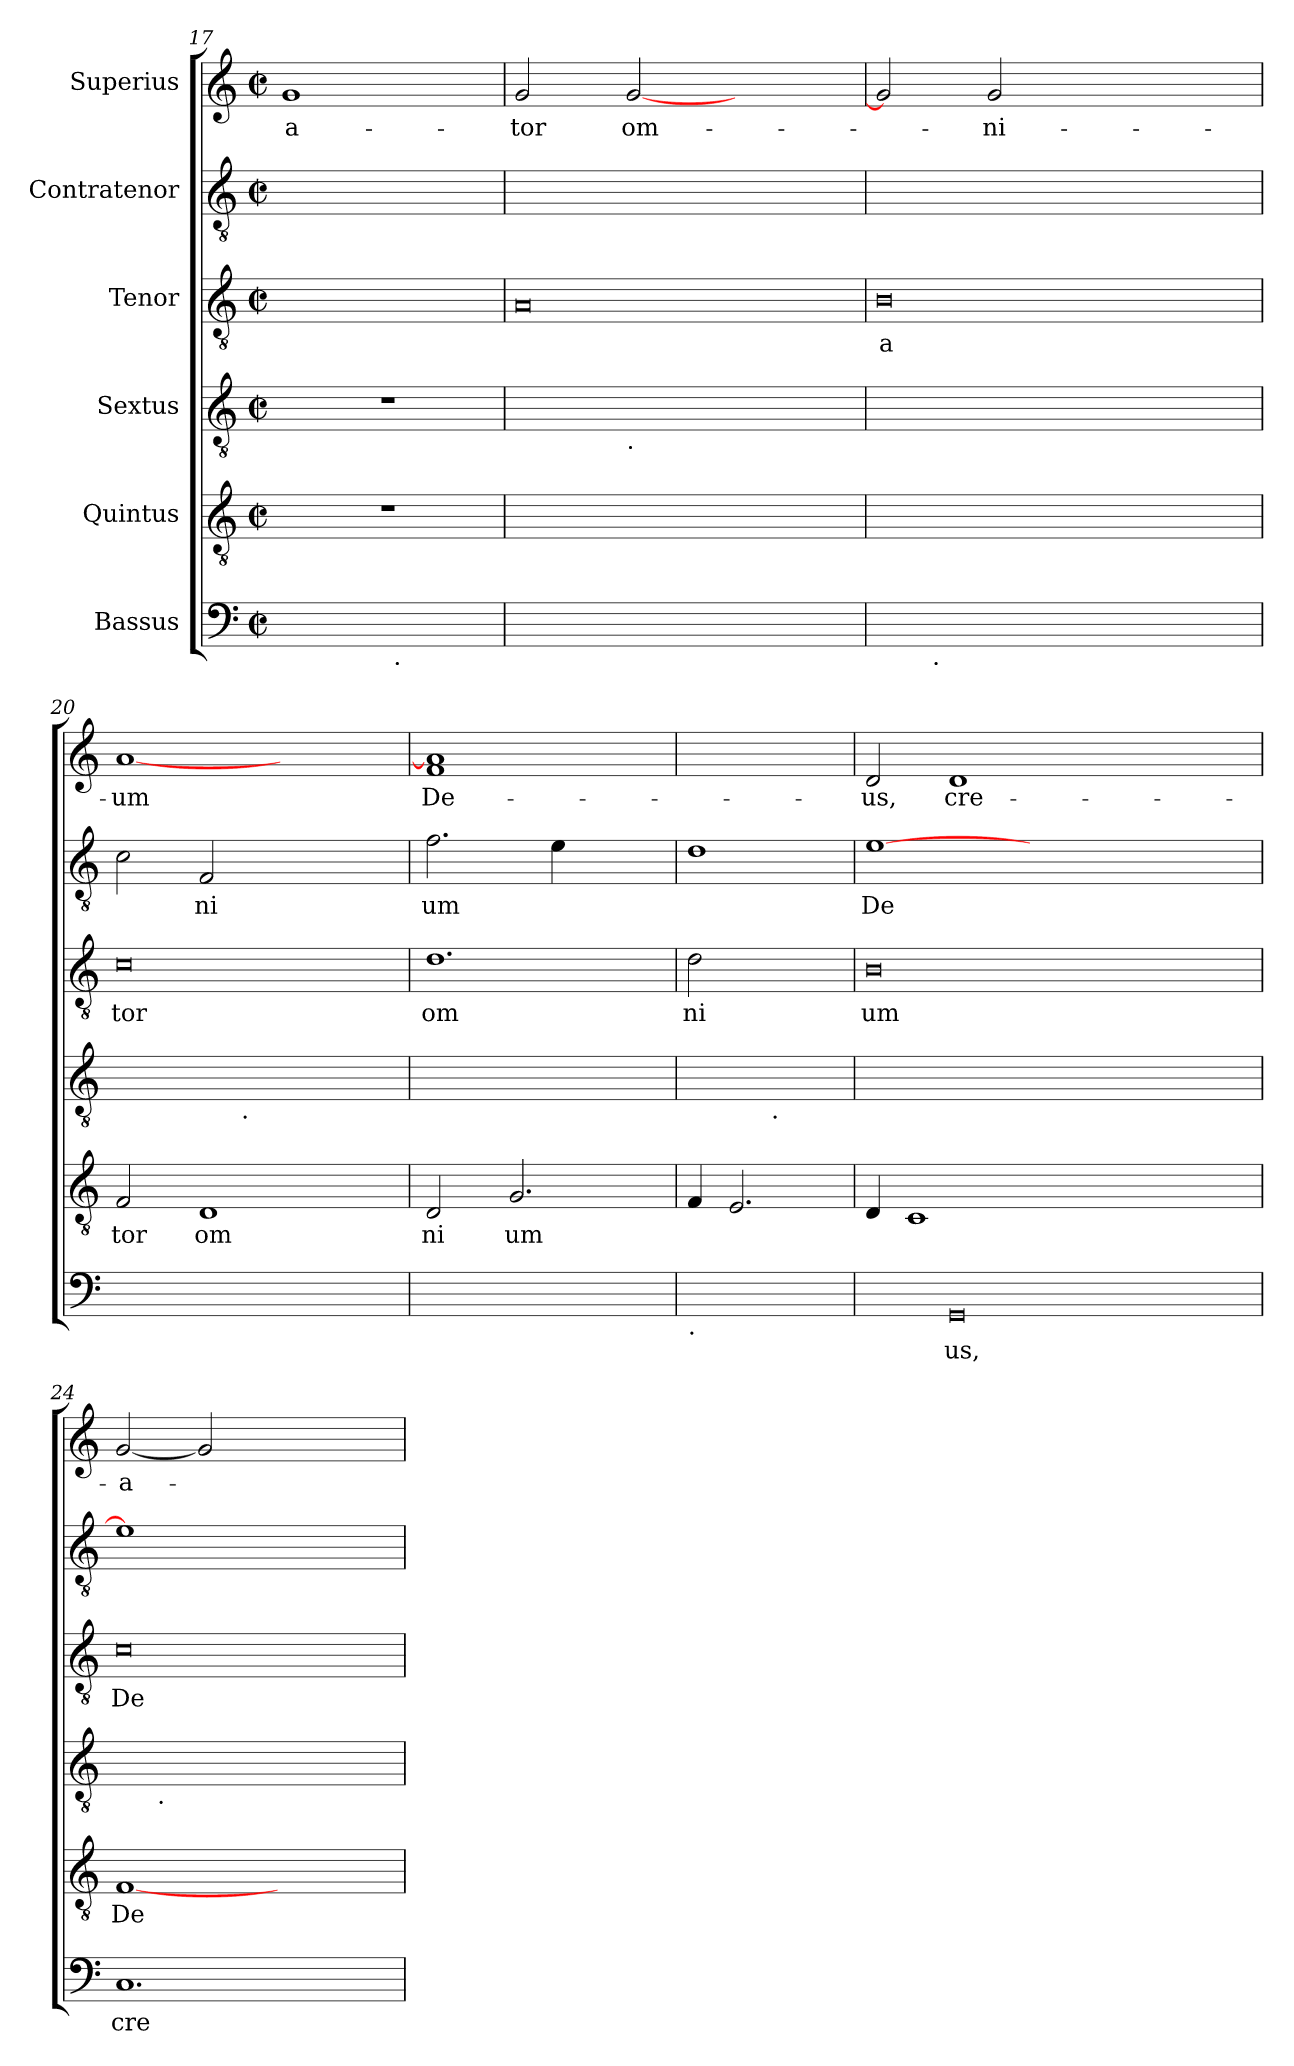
**kern	**text	**kern	**text	**kern	**kern	**text	**kern	**text	**kern	**text
*part6	*part6	*part5	*part5	*part4	*part3	*part3	*part2	*part2	*part1	*part1
*staff6	*staff6	*staff5	*staff5	*staff4	*staff3	*staff3	*staff2	*staff2	*staff1	*staff1
*I"Bassus	*	*I"Quintus	*	*I"Sextus	*I"Tenor	*	*I"Contratenor	*	*I"Superius	*
*clefF4	*	*clefGv2	*	*clefGv2	*clefGv2	*	*clefGv2	*	*clefG2	*
*k[]	*	*k[]	*	*k[]	*k[]	*	*k[]	*	*k[]	*
*C:	*	*C:	*	*C:	*C:	*	*C:	*	*C:	*
*M2/2	*	*M2/2	*	*M2/2	*M2/2	*	*M2/2	*	*M2/2	*
*met(c|)	*	*met(c|)	*	*met(c|)	*met(c|)	*	*met(c|)	*	*met(c|)	*
=17	=17	=17	=17	=17	=17	=17	=17	=17	=17	=17
!	!	!	!	!	!	!	!	!	!	!LO:LY:b
4ryy	.	1r	.	1r	1ryy	.	2ryy	.	1g	-a-
4ryy	.	.	.	.	.	.	.	.	.	.
!LO:TX:b:t=.	!	!	!	!	!	!	!	!	!	!
4ryy	.	.	.	.	.	.	2ryy	.	.	.
4ryy	.	.	.	.	.	.	.	.	.	.
=18	=18	=18	=18	=18	=18	=18	=18	=18	=18	=18
!	!	!	!	!	!	!	!	!	!	!LO:LY:b
4ryy	.	1ryy	.	4ryy	0A	.	2ryy	.	2g/	-tor
4ryy	.	.	.	4ryy	.	.	.	.	.	.
!	!	!	!	!LO:TX:b:t=.	!	!	!	!	!	!
!	!	!	!	!	!	!	!	!	!	!LO:LY:b
4ryy	.	.	.	4ryy	.	.	1.ryy	.	[2g/	om-
4ryy	.	.	.	4ryy	.	.	.	.	.	.
1ryy	.	1ryy	.	1ryy	.	.	.	.	1ryy	.
=19	=19	=19	=19	=19	=19	=19	=19	=19	=19	=19
!	!	!	!	!	!	!LO:LY:b	!	!	!	!
4ryy	.	1ryy	.	4ryy	0B	a	2ryy	.	2g/]	.
!LO:TX:b:t=.	!	!	!	!	!	!	!	!	!	!
4ryy	.	.	.	4ryy	.	.	.	.	.	.
!	!	!	!	!	!	!	!	!	!	!LO:LY:b
4ryy	.	.	.	4ryy	.	.	1.ryy	.	2g/	-ni-
4ryy	.	.	.	1ryy	.	.	.	.	.	.
1ryy	.	1ryy	.	.	.	.	.	.	1ryy	.
.	.	.	.	4ryy	.	.	.	.	.	.
=20	=20	=20	=20	=20	=20	=20	=20	=20	=20	=20
!	!	!	!LO:LY:b	!	!	!LO:LY:b	!	!	!	!LO:LY:b
4ryy	.	2F/	tor	4ryy	0c	tor	2c\	.	[1a	-um
1..ryy	.	.	.	4ryy	.	.	.	.	.	.
!	!	!	!LO:LY:b	!	!	!	!	!LO:LY:b	!	!
.	.	1D	om	4ryy	.	.	2F/	-ni	.	.
!	!	!	!	!LO:TX:b:t=.	!	!	!	!	!	!
.	.	.	.	4ryy	.	.	.	.	.	.
.	.	.	.	1ryy	.	.	1ryy	.	1ryy	.
.	.	2ryy	.	.	.	.	.	.	.	.
!!LO:LB:g=z
=21	=21	=21	=21	=21	=21	=21	=21	=21	=21	=21
!	!	!	!LO:LY:b	!	!	!LO:LY:b	!	!LO:LY:b	!	!LO:LY:b
4ryy	.	2D/	ni	4ryy	1.d	om	2.f\	um	1f 1a]	De-
4ryy	.	.	.	4ryy	.	.	.	.	.	.
!	!	!	!LO:LY:b	!	!	!	!	!	!	!
4ryy	.	2.G/	um	4ryy	.	.	.	.	.	.
2.ryy	.	.	.	4ryy	.	.	4e\	.	.	.
.	.	.	.	2ryy	.	.	2ryy	.	2ryy	.
.	.	4ryy	.	.	.	.	.	.	.	.
=22	=22	=22	=22	=22	=22	=22	=22	=22	=22	=22
!LO:TX:b:t=.	!	!	!	!	!	!	!	!	!	!
!	!	!	!	!	!	!LO:LY:b	!	!	!	!
4ryy	.	4F/	.	4ryy	2d\	ni	1d	.	4ryy	.
4ryy	.	2.E/	.	4ryy	.	.	.	.	4ryy	.
!	!	!	!	!LO:TX:b:t=.	!	!	!	!	!	!
4ryy	.	.	.	4ryy	4ryy	.	.	.	4ryy	.
4ryy	.	.	.	4ryy	4ryy	.	.	.	4ryy	.
=23	=23	=23	=23	=23	=23	=23	=23	=23	=23	=23
!	!	!	!	!	!	!LO:LY:b	!	!LO:LY:b	!	!LO:LY:b
4ryy	.	4D/	.	4ryy	0B	um	[1e	De	2d/	-us,
4ryy	.	1C	.	4ryy	.	.	.	.	.	.
!	!LO:LY:b	!	!	!	!	!	!	!	!	!LO:LY:b
0GG	us,	.	.	4ryy	.	.	.	.	1d	cre-
.	.	.	.	4ryy	.	.	.	.	.	.
.	.	.	.	1.ryy	.	.	1.ryy	.	.	.
.	.	1ryy	.	.	.	.	.	.	.	.
.	.	.	.	.	.	.	.	.	1ryy	.
.	.	.	.	.	2ryy	.	.	.	.	.
.	.	4ryy	.	.	.	.	.	.	.	.
=24	=24	=24	=24	=24	=24	=24	=24	=24	=24	=24
!	!LO:LY:b	!	!LO:LY:b	!	!	!LO:LY:b	!	!	!	!LO:LY:b
1.C	cre-	[1F	De	4ryy	0c	De	1e]	.	[2g/	-a-
!	!	!	!	!LO:TX:b:t=.	!	!	!	!	!	!
.	.	.	.	4ryy	.	.	.	.	.	.
.	.	.	.	4ryy	.	.	.	.	2g/]	.
.	.	.	.	4ryy	.	.	.	.	.	.
.	.	1ryy	.	1ryy	.	.	1ryy	.	1ryy	.
2ryy	.	.	.	.	.	.	.	.	.	.
=	=	=	=	=	=	=	=	=	=	=
*-	*-	*-	*-	*-	*-	*-	*-	*-	*-	*-
